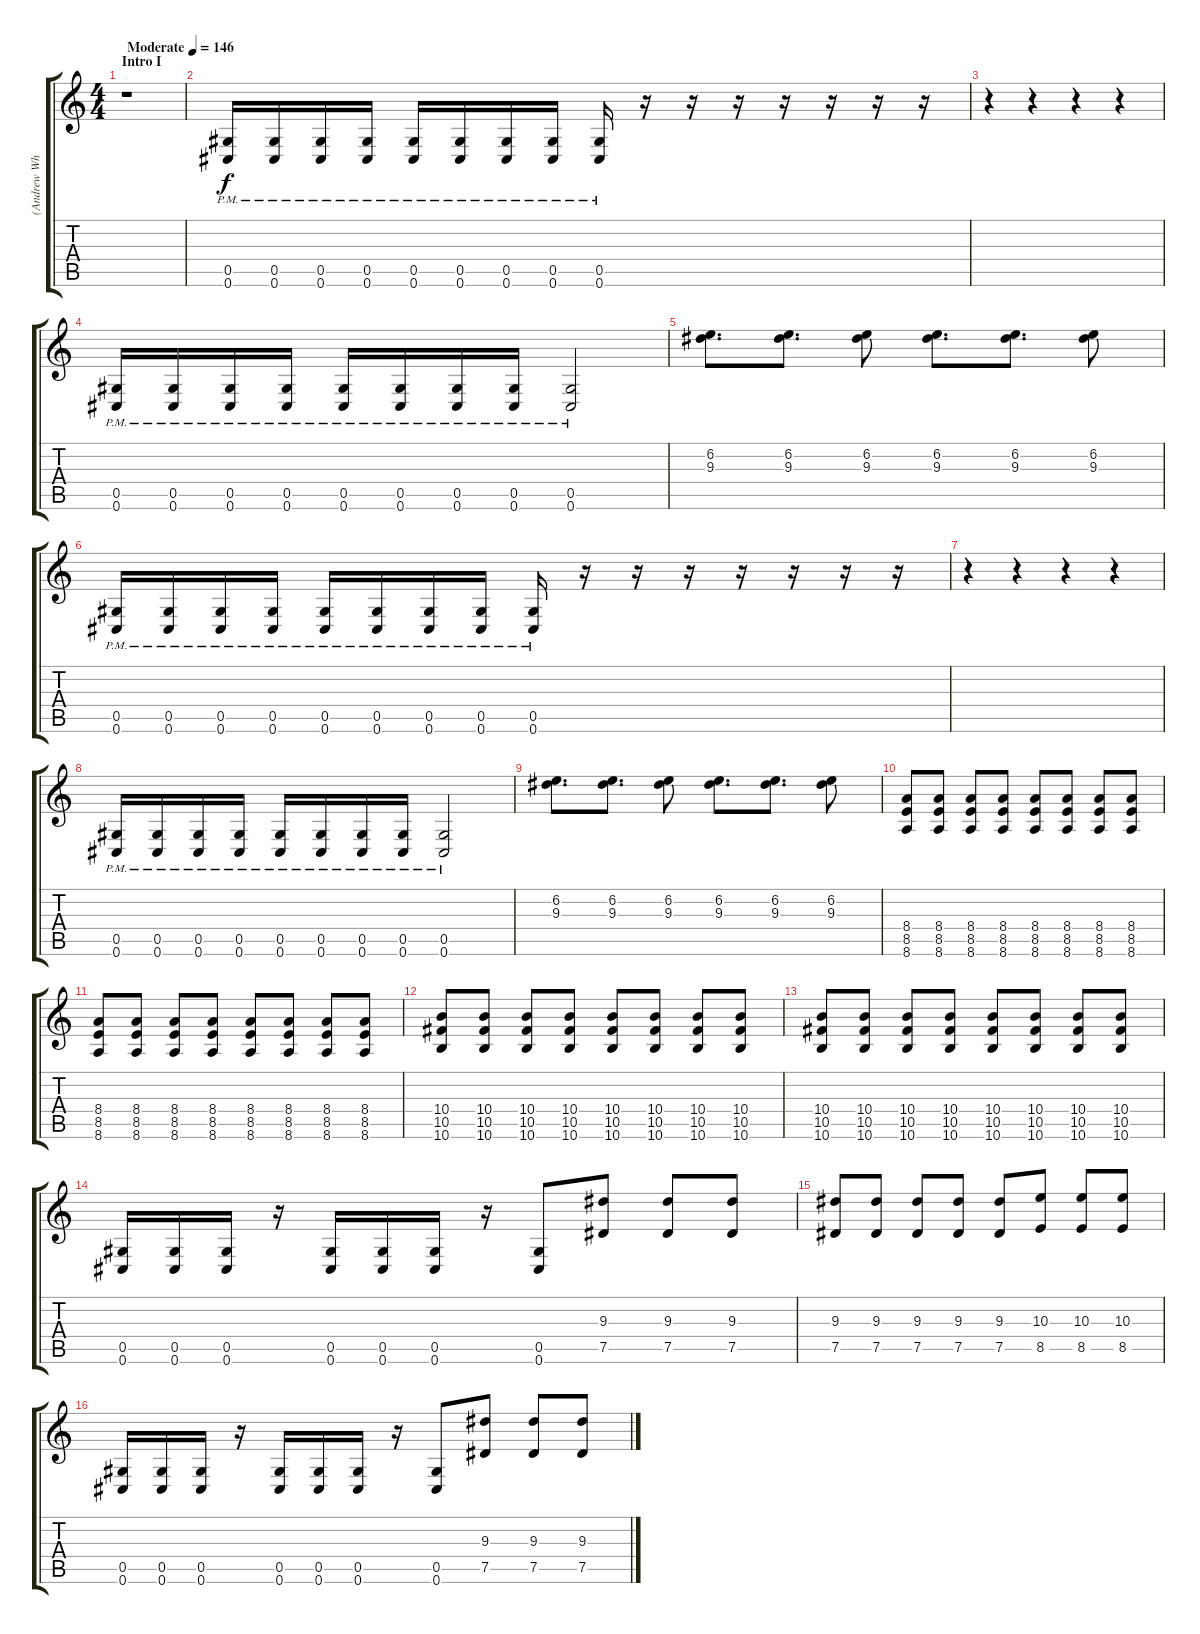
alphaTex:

\track ("(Andrew Whiting) Lead Guitar" "(Andrew Wh") {instrument distortionguitar}
\staff {score tabs}
\tuning (Eb4 Bb3 Gb3 Db3 Ab2 Db2) {hide}
\ts (4 4)
\section ("" "Intro I")
\tempo (146 "Moderate")
\clef g2
\ks c
r.1{dy f instrument distortionguitar} |
(0.5{pm} 0.6{pm}).16 (0.5{pm} 0.6{pm}).16 (0.5{pm} 0.6{pm}).16 (0.5{pm} 0.6{pm}).16 (0.5{pm} 0.6{pm}).16 (0.5{pm} 0.6{pm}).16 (0.5{pm} 0.6{pm}).16 (0.5{pm} 0.6{pm}).16 (0.5{pm} 0.6{pm}).16 r.16 r.16 r.16 r.16 r.16 r.16 r.16 |
r.4 r.4 r.4 r.4 |
(0.5{pm} 0.6{pm}).16 (0.5{pm} 0.6{pm}).16 (0.5{pm} 0.6{pm}).16 (0.5{pm} 0.6{pm}).16 (0.5{pm} 0.6{pm}).16 (0.5{pm} 0.6{pm}).16 (0.5{pm} 0.6{pm}).16 (0.5{pm} 0.6{pm}).16 (0.5{pm} 0.6{pm}).2 |
(6.2 9.3).8{d} (6.2 9.3).8{d} (6.2 9.3).8 (6.2 9.3).8{d} (6.2 9.3).8{d} (6.2 9.3).8 |
(0.5{pm} 0.6{pm}).16 (0.5{pm} 0.6{pm}).16 (0.5{pm} 0.6{pm}).16 (0.5{pm} 0.6{pm}).16 (0.5{pm} 0.6{pm}).16 (0.5{pm} 0.6{pm}).16 (0.5{pm} 0.6{pm}).16 (0.5{pm} 0.6{pm}).16 (0.5{pm} 0.6{pm}).16 r.16 r.16 r.16 r.16 r.16 r.16 r.16 |
r.4 r.4 r.4 r.4 |
(0.5{pm} 0.6{pm}).16 (0.5{pm} 0.6{pm}).16 (0.5{pm} 0.6{pm}).16 (0.5{pm} 0.6{pm}).16 (0.5{pm} 0.6{pm}).16 (0.5{pm} 0.6{pm}).16 (0.5{pm} 0.6{pm}).16 (0.5{pm} 0.6{pm}).16 (0.5{pm} 0.6{pm}).2 |
(6.2 9.3).8{d} (6.2 9.3).8{d} (6.2 9.3).8 (6.2 9.3).8{d} (6.2 9.3).8{d} (6.2 9.3).8 |
(8.4 8.5 8.6).8 (8.4 8.5 8.6).8 (8.4 8.5 8.6).8 (8.4 8.5 8.6).8 (8.4 8.5 8.6).8 (8.4 8.5 8.6).8 (8.4 8.5 8.6).8 (8.4 8.5 8.6).8 |
(8.4 8.5 8.6).8 (8.4 8.5 8.6).8 (8.4 8.5 8.6).8 (8.4 8.5 8.6).8 (8.4 8.5 8.6).8 (8.4 8.5 8.6).8 (8.4 8.5 8.6).8 (8.4 8.5 8.6).8 |
(10.4 10.5 10.6).8 (10.4 10.5 10.6).8 (10.4 10.5 10.6).8 (10.4 10.5 10.6).8 (10.4 10.5 10.6).8 (10.4 10.5 10.6).8 (10.4 10.5 10.6).8 (10.4 10.5 10.6).8 |
(10.4 10.5 10.6).8 (10.4 10.5 10.6).8 (10.4 10.5 10.6).8 (10.4 10.5 10.6).8 (10.4 10.5 10.6).8 (10.4 10.5 10.6).8 (10.4 10.5 10.6).8 (10.4 10.5 10.6).8 |
(0.5 0.6).16 (0.5 0.6).16 (0.5 0.6).16 r.16 (0.5 0.6).16 (0.5 0.6).16 (0.5 0.6).16 r.16 (0.5 0.6).8 (9.3 7.5).8 (9.3 7.5).8 (9.3 7.5).8 |
(9.3 7.5).8 (9.3 7.5).8 (9.3 7.5).8 (9.3 7.5).8 (9.3 7.5).8 (10.3 8.5).8 (10.3 8.5).8 (10.3 8.5).8 |
(0.5 0.6).16 (0.5 0.6).16 (0.5 0.6).16 r.16 (0.5 0.6).16 (0.5 0.6).16 (0.5 0.6).16 r.16 (0.5 0.6).8 (9.3 7.5).8 (9.3 7.5).8 (9.3 7.5).8
